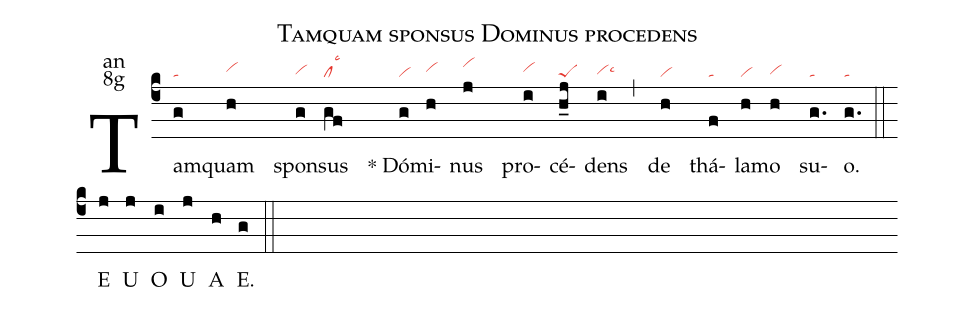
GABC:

name:Tamquam sponsus Dominus procedens;
office-part:an;
mode:8g;
nabc-lines:1;
%%
(c4) Tam(g|ta)quam(h|vihh) spon(g|vihg)sus(gf|cllsc3) <sp>*</sp> Dó(g|vi)mi(h|vihh)nus(j|vihj) pro(i|vihh)cé(h_j|peS)dens(i|vihglsc6) (,) de(h|vi) thá(f|ta)la(h|vi)mo(h|vihg) su(g.|ta)o.(g.|ta) (::)
<eu> E(j) U(j) O(i) U(j) A(h) E.(g) </eu> (::)
